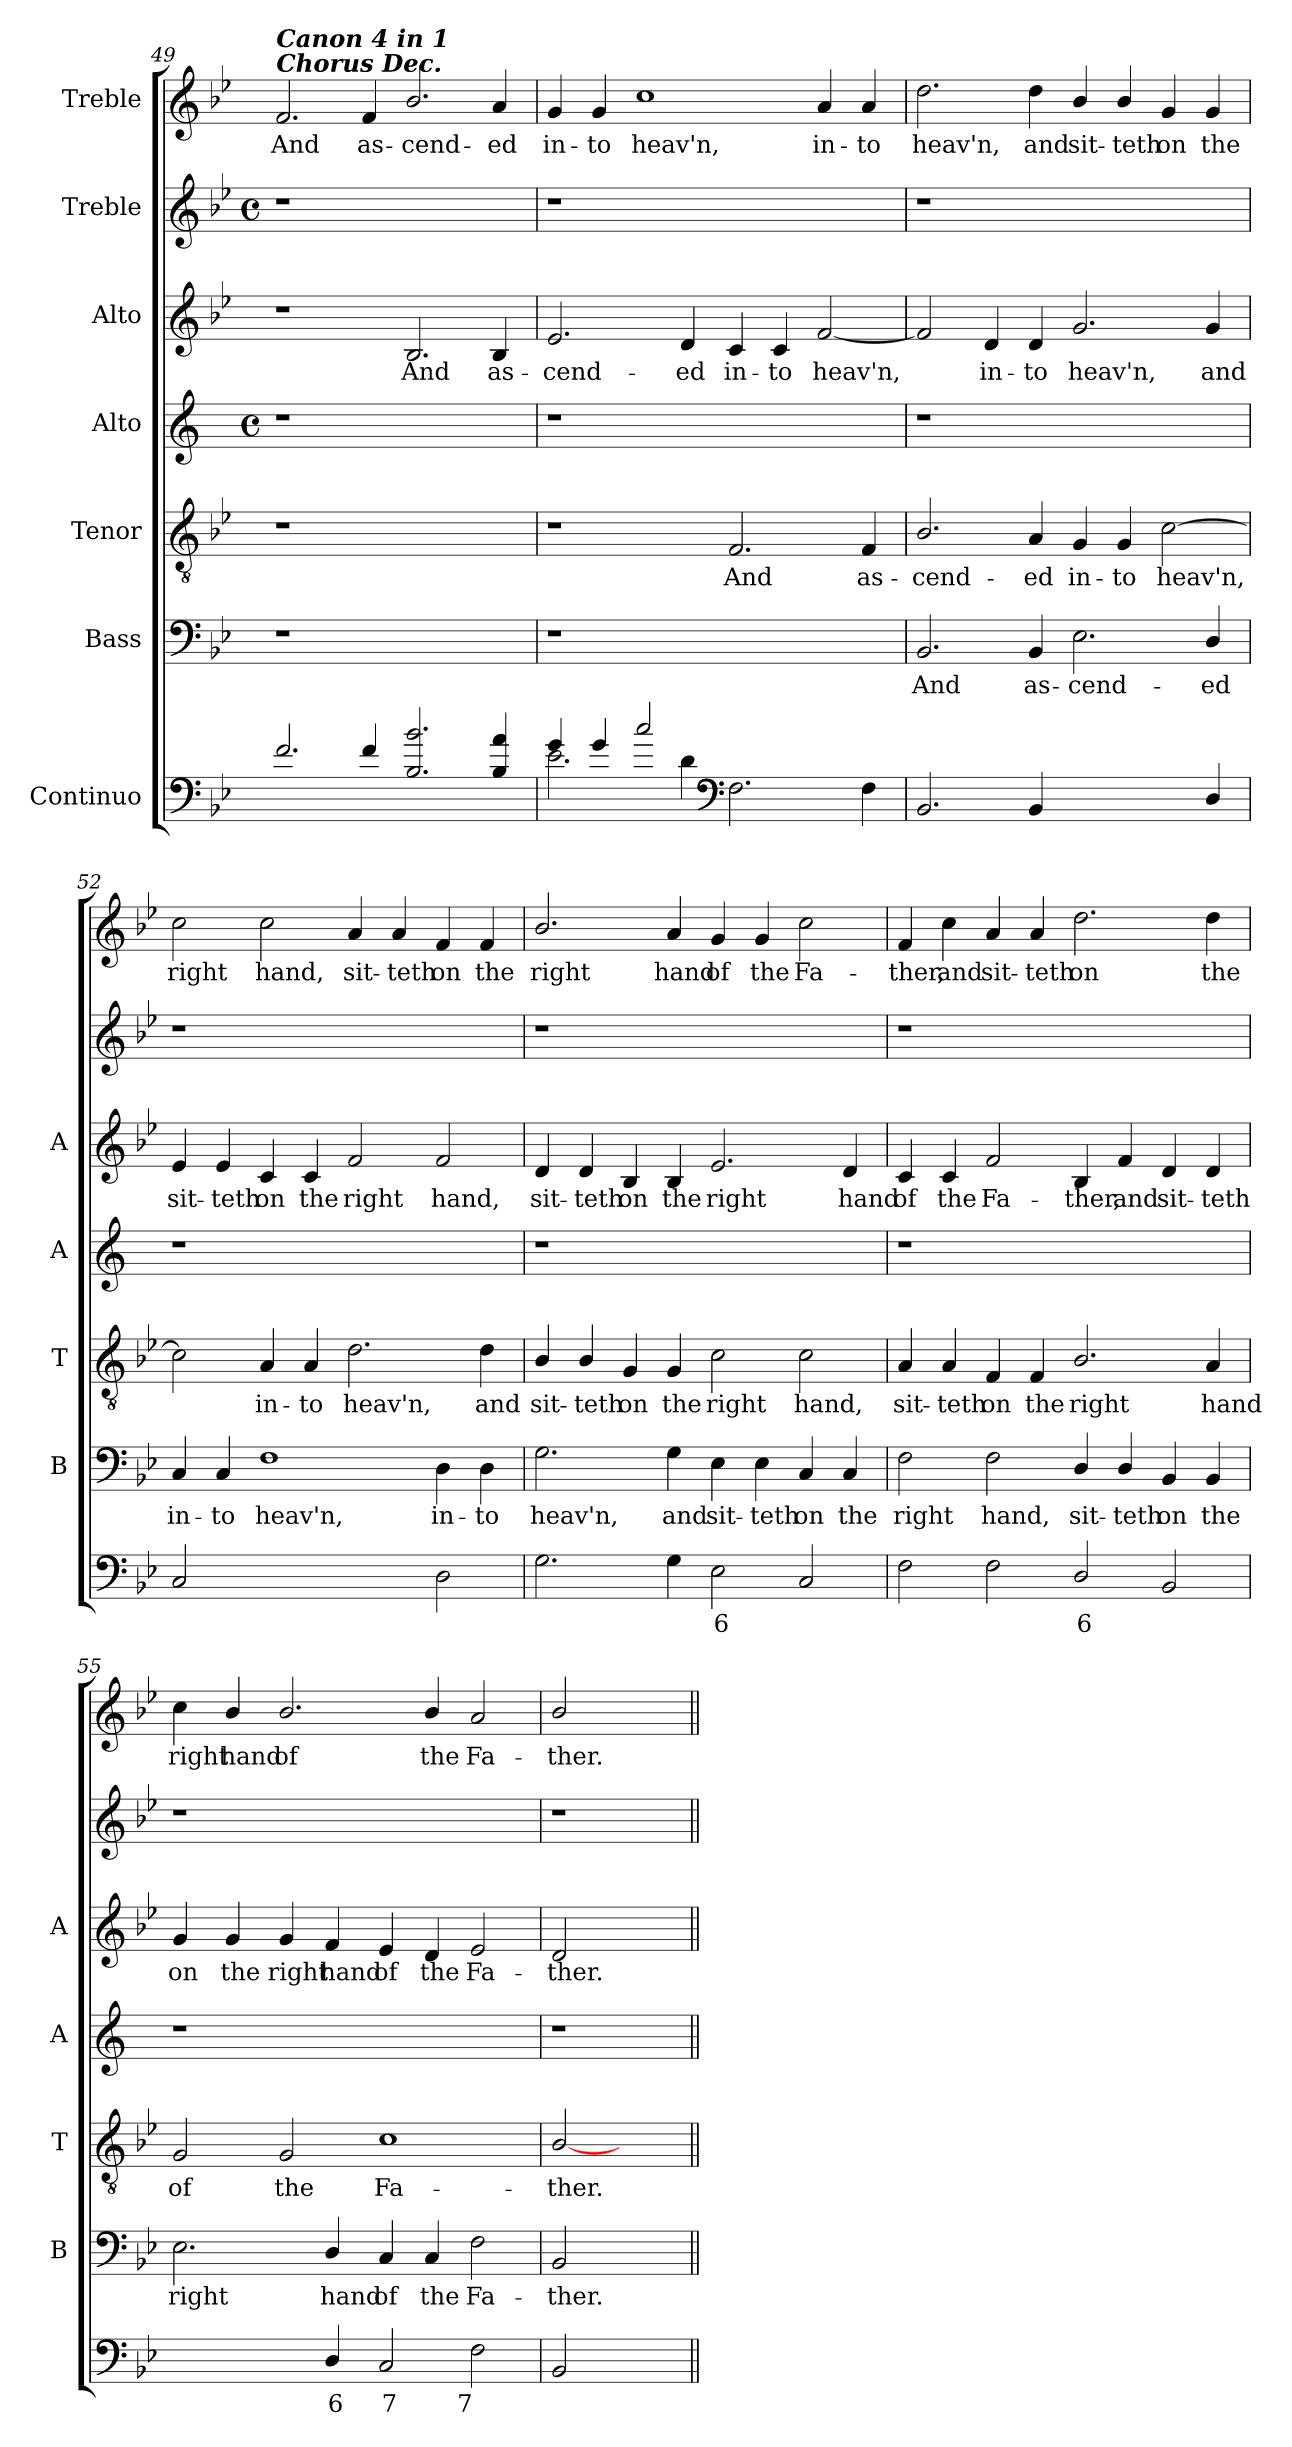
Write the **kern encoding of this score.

**kern	**text	**kern	**text	**kern	**text	**kern	**kern	**text	**kern	**kern	**text
*part7	*part7	*part6	*part6	*part5	*part5	*part4	*part3	*part3	*part2	*part1	*part1
*staff7	*staff7	*staff6	*staff6	*staff5	*staff5	*staff4	*staff3	*staff3	*staff2	*staff1	*staff1
*I"Continuo	*	*I"Bass	*	*I"Tenor	*	*I"Alto	*I"Alto	*	*I"Treble	*I"Treble	*
*	*	*I'B	*	*I'T	*	*I'A	*I'A	*	*	*	*
!!LO:PB:g=z
*clefF4	*	*clefF4	*	*clefGv2	*	*clefG2	*clefG2	*	*clefG2	*clefG2	*
*k[b-e-]	*	*k[b-e-]	*	*k[b-e-]	*	*k[]	*k[b-e-]	*	*k[b-e-]	*k[b-e-]	*
*B-:	*	*B-:	*	*B-:	*	*	*B-:	*	*B-:	*B-:	*
*	*	*	*	*	*	*M4/4	*	*	*M4/4	*	*
*	*	*	*	*	*	*met(c)	*	*	*met(c)	*	*
=49	=49	=49	=49	=49	=49	=49	=49	=49	=49	=49	=49
*^	*	*	*	*	*	*	*	*	*	*	*
!	!	!	!	!	!	!	!	!	!	!	!LO:TX:a:Bi:t=Chorus Dec.	!
!	!	!	!	!	!	!	!	!	!	!	!LO:TX:a:Bi:t=Canon 4 in 1	!
!	!	!	!	!	!	!	!	!	!	!	!	!LO:LY:b
2.f/	0ryy	.	1r	.	1r	.	1r	1r	.	1r	2.f/	And
!	!	!	!	!	!	!	!	!	!	!	!	!LO:LY:b
4f/	.	.	.	.	.	.	.	.	.	.	4f/	as-
!	!	!	!	!	!	!	!	!	!LO:LY:b	!	!	!LO:LY:b
2.B-/ 2.b-/	.	.	1ryy	.	1ryy	.	1ryy	2.B-/	And	1ryy	2.b-/	-cend-
!	!	!	!	!	!	!	!	!	!LO:LY:b	!	!	!LO:LY:b
4B-/ 4a/	.	.	.	.	.	.	.	4B-/	as-	.	4a/	-ed
=50	=50	=50	=50	=50	=50	=50	=50	=50	=50	=50	=50	=50
!	!	!	!	!	!	!	!	!	!LO:LY:b	!	!	!LO:LY:b
4g/	2.e-\	.	1r	.	1r	.	1r	2.e-/	-cend-	1r	4g/	in-
!	!	!	!	!	!	!	!	!	!	!	!	!LO:LY:b
4g/	.	.	.	.	.	.	.	.	.	.	4g/	-to
!	!	!	!	!	!	!	!	!	!	!	!	!LO:LY:b
2cc/	.	.	.	.	.	.	.	.	.	.	1cc	heav'n,
!	!	!	!	!	!	!	!	!	!LO:LY:b	!	!	!
.	4d\	.	.	.	.	.	.	4d/	-ed	.	.	.
*clefF4	*	*	*	*	*	*	*	*	*	*	*	*
!	!	!	!	!	!	!LO:LY:b	!	!	!LO:LY:b	!	!	!
2.F\	1ryy	.	1ryy	.	2.F/	And	1ryy	4c/	in-	1ryy	.	.
!	!	!	!	!	!	!	!	!	!LO:LY:b	!	!	!
.	.	.	.	.	.	.	.	4c/	-to	.	.	.
!	!	!	!	!	!	!	!	!	!LO:LY:b	!	!	!LO:LY:b
.	.	.	.	.	.	.	.	[2f/	heav'n,	.	4a/	in-
!	!	!	!	!	!	!LO:LY:b	!	!	!	!	!	!LO:LY:b
4F\	.	.	.	.	4F/	as-	.	.	.	.	4a/	-to
=51	=51	=51	=51	=51	=51	=51	=51	=51	=51	=51	=51	=51
!	!	!	!	!LO:LY:b	!	!LO:LY:b	!	!	!	!	!	!LO:LY:b
2.BB-/	0ryy	.	2.BB-/	And	2.B-/	-cend-	1r	2f/]	.	1r	2.dd\	heav'n,
!	!	!	!	!	!	!	!	!	!LO:LY:b	!	!	!
.	.	.	.	.	.	.	.	4d/	in-	.	.	.
!	!	!	!	!LO:LY:b	!	!LO:LY:b	!	!	!LO:LY:b	!	!	!LO:LY:b
4BB-/	.	.	4BB-/	as-	4A/	-ed	.	4d/	-to	.	4dd\	and
!	!	!LO:LY:b	!	!LO:LY:b	!	!LO:LY:b	!	!	!LO:LY:b	!	!	!LO:LY:b
[2E-\yy	.	5	2.E-\	-cend-	4G/	in-	1ryy	2.g/	heav'n,	1ryy	4b-/	sit-
!	!	!	!	!	!	!LO:LY:b	!	!	!	!	!	!LO:LY:b
.	.	.	.	.	4G/	-to	.	.	.	.	4b-/	-teth
!	!	!LO:LY:b	!	!	!	!LO:LY:b	!	!	!	!	!	!LO:LY:b
4E-\yy]	.	6	.	.	[2c\	heav'n,	.	.	.	.	4g/	on
!	!	!	!	!LO:LY:b	!	!	!	!	!LO:LY:b	!	!	!LO:LY:b
4D/	.	.	4D/	-ed	.	.	.	4g/	and	.	4g/	the
*v	*v	*	*	*	*	*	*	*	*	*	*	*
!!LO:LB:g=z
=52	=52	=52	=52	=52	=52	=52	=52	=52	=52	=52	=52
!	!	!	!LO:LY:b	!	!	!	!	!LO:LY:b	!	!	!LO:LY:b
2C/	.	4C/	in-	2c\]	.	1r	4e-/	sit-	1r	2cc\	right
!	!	!	!LO:LY:b	!	!	!	!	!LO:LY:b	!	!	!
.	.	4C/	-to	.	.	.	4e-/	-teth	.	.	.
!	!LO:LY:b	!	!LO:LY:b	!	!LO:LY:b	!	!	!LO:LY:b	!	!	!LO:LY:b
[2F\yy	5	1F	heav'n,	4A/	in-	.	4c/	on	.	2cc\	hand,
!	!	!	!	!	!LO:LY:b	!	!	!LO:LY:b	!	!	!
.	.	.	.	4A/	-to	.	4c/	the	.	.	.
!	!LO:LY:b	!	!	!	!LO:LY:b	!	!	!LO:LY:b	!	!	!LO:LY:b
2F\yy]	6	.	.	2.d\	heav'n,	1ryy	2f/	right	1ryy	4a/	sit-
!	!	!	!	!	!	!	!	!	!	!	!LO:LY:b
.	.	.	.	.	.	.	.	.	.	4a/	-teth
!	!	!	!LO:LY:b	!	!	!	!	!LO:LY:b	!	!	!LO:LY:b
2D\	.	4D\	in-	.	.	.	2f/	hand,	.	4f/	on
!	!	!	!LO:LY:b	!	!LO:LY:b	!	!	!	!	!	!LO:LY:b
.	.	4D\	-to	4d\	and	.	.	.	.	4f/	the
=53	=53	=53	=53	=53	=53	=53	=53	=53	=53	=53	=53
!	!	!	!LO:LY:b	!	!LO:LY:b	!	!	!LO:LY:b	!	!	!LO:LY:b
2.G\	.	2.G\	heav'n,	4B-/	sit-	1r	4d/	sit-	1r	2.b-/	right
!	!	!	!	!	!LO:LY:b	!	!	!LO:LY:b	!	!	!
.	.	.	.	4B-/	-teth	.	4d/	-teth	.	.	.
!	!	!	!	!	!LO:LY:b	!	!	!LO:LY:b	!	!	!
.	.	.	.	4G/	on	.	4B-/	on	.	.	.
!	!	!	!LO:LY:b	!	!LO:LY:b	!	!	!LO:LY:b	!	!	!LO:LY:b
4G\	.	4G\	and	4G/	the	.	4B-/	the	.	4a/	hand
!	!LO:LY:b	!	!LO:LY:b	!	!LO:LY:b	!	!	!LO:LY:b	!	!	!LO:LY:b
2E-\	6	4E-\	sit-	2c\	right	1ryy	2.e-/	right	1ryy	4g/	of
!	!	!	!LO:LY:b	!	!	!	!	!	!	!	!LO:LY:b
.	.	4E-\	-teth	.	.	.	.	.	.	4g/	the
!	!	!	!LO:LY:b	!	!LO:LY:b	!	!	!	!	!	!LO:LY:b
2C/	.	4C/	on	2c\	hand,	.	.	.	.	2cc\	Fa-
!	!	!	!LO:LY:b	!	!	!	!	!LO:LY:b	!	!	!
.	.	4C/	the	.	.	.	4d/	hand	.	.	.
!!LO:PB:g=z
=54	=54	=54	=54	=54	=54	=54	=54	=54	=54	=54	=54
!	!	!	!LO:LY:b	!	!LO:LY:b	!	!	!LO:LY:b	!	!	!LO:LY:b
2F\	.	2F\	right	4A/	sit-	1r	4c/	of	1r	4f/	-ther,
!	!	!	!	!	!LO:LY:b	!	!	!LO:LY:b	!	!	!LO:LY:b
.	.	.	.	4A/	-teth	.	4c/	the	.	4cc\	and
!	!	!	!LO:LY:b	!	!LO:LY:b	!	!	!LO:LY:b	!	!	!LO:LY:b
2F\	.	2F\	hand,	4F/	on	.	2f/	Fa-	.	4a/	sit-
!	!	!	!	!	!LO:LY:b	!	!	!	!	!	!LO:LY:b
.	.	.	.	4F/	the	.	.	.	.	4a/	-teth
!	!LO:LY:b	!	!LO:LY:b	!	!LO:LY:b	!	!	!LO:LY:b	!	!	!LO:LY:b
2D/	6	4D/	sit-	2.B-/	right	1ryy	4B-/	-ther,	1ryy	2.dd\	on
!	!	!	!LO:LY:b	!	!	!	!	!LO:LY:b	!	!	!
.	.	4D/	-teth	.	.	.	4f/	and	.	.	.
!	!	!	!LO:LY:b	!	!	!	!	!LO:LY:b	!	!	!
2BB-/	.	4BB-/	on	.	.	.	4d/	sit-	.	.	.
!	!	!	!LO:LY:b	!	!LO:LY:b	!	!	!LO:LY:b	!	!	!LO:LY:b
.	.	4BB-/	the	4A/	hand	.	4d/	-teth	.	4dd\	the
!!LO:LB:g=z
=55	=55	=55	=55	=55	=55	=55	=55	=55	=55	=55	=55
!	!LO:LY:b	!	!LO:LY:b	!	!LO:LY:b	!	!	!LO:LY:b	!	!	!LO:LY:b
*^	*	*	*	*	*	*	*	*	*	*	*
[4E-\yy	0ryy	6	2.E-\	right	2G/	of	1r	4g/	on	1r	4cc\	right
!	!	!LO:LY:b	!	!	!	!	!	!	!LO:LY:b	!	!	!LO:LY:b
2E-\yy]	.	5	.	.	.	.	.	4g/	the	.	4b-/	hand
!	!	!	!	!	!	!LO:LY:b	!	!	!LO:LY:b	!	!	!LO:LY:b
.	.	.	.	.	2G/	the	.	4g/	right	.	2.b-/	of
!	!	!LO:LY:b	!	!LO:LY:b	!	!	!	!	!LO:LY:b	!	!	!
4D/	.	6	4D/	hand	.	.	.	4f/	hand	.	.	.
!	!	!LO:LY:b	!	!LO:LY:b	!	!LO:LY:b	!	!	!LO:LY:b	!	!	!
2C/	.	7	4C/	of	1c	Fa-	1ryy	4e-/	of	1ryy	.	.
!	!	!	!	!LO:LY:b	!	!	!	!	!LO:LY:b	!	!	!LO:LY:b
.	.	.	4C/	the	.	.	.	4d/	the	.	4b-/	the
!	!	!LO:LY:b	!	!LO:LY:b	!	!	!	!	!LO:LY:b	!	!	!LO:LY:b
2F\	.	7	2F\	Fa-	.	.	.	2e-/	Fa-	.	2a/	Fa-
=56	=56	=56	=56	=56	=56	=56	=56	=56	=56	=56	=56	=56
!	!	!	!	!LO:LY:b	!	!LO:LY:b	!	!	!LO:LY:b	!	!	!LO:LY:b
2BB-/	2ryy	.	2BB-/	-ther.	[2B-/	-ther.	1r	2d/	-ther.	1r	2b-/	-ther.
2ryy	2ryy	.	2ryy	.	2ryy	.	.	2ryy	.	.	2ryy	.
*v	*v	*	*	*	*	*	*	*	*	*	*	*
=||	=||	=||	=||	=||	=||	=||	=||	=||	=||	=||	=||
*-	*-	*-	*-	*-	*-	*-	*-	*-	*-	*-	*-
